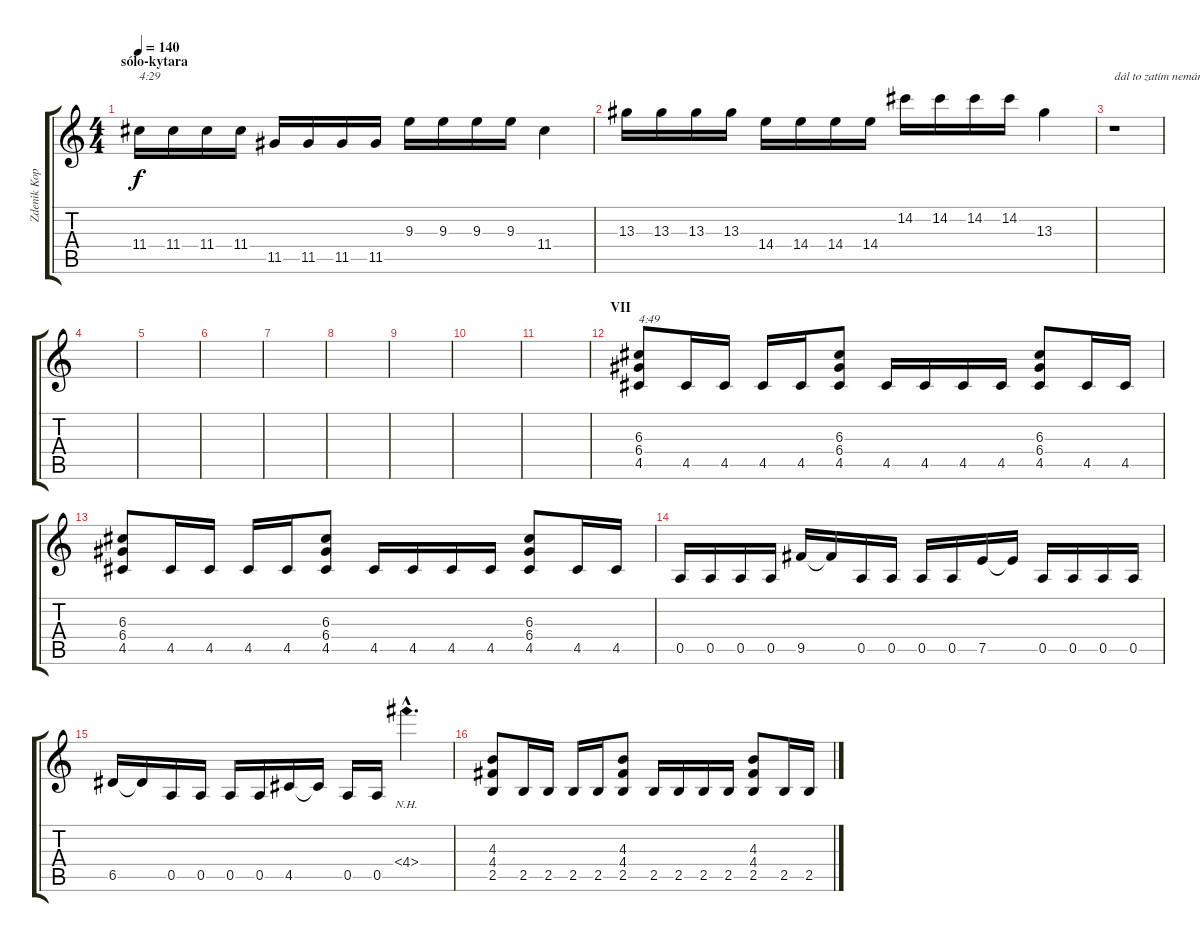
\track ("Zdenìk Kopeèek" "Zdenìk Kop") {instrument distortionguitar}
\staff {score tabs}
\tuning (E4 B3 G3 D3 A2 E2) {hide}
\ts (4 4)
\section ("" "sólo-kytara")
\tempo 140
\clef g2
\ks c
11.4.16{txt "4:29" dy f} 11.4.16 11.4.16 11.4.16 11.5.16 11.5.16 11.5.16 11.5.16 9.3.16 9.3.16 9.3.16 9.3.16 11.4.4 |
13.3.16 13.3.16 13.3.16 13.3.16 14.4.16 14.4.16 14.4.16 14.4.16 14.2.16 14.2.16 14.2.16 14.2.16 13.3.4 |
r.1{txt "dál to zatím nemám :("} |
|
|
|
|
|
|
|
|
\section ("" "VII")
(6.3 6.4 4.5).8{txt "4:49"} 4.5.16 4.5.16 4.5.16 4.5.16 (6.3 6.4 4.5).8 4.5.16 4.5.16 4.5.16 4.5.16 (6.3 6.4 4.5).8 4.5.16 4.5.16 |
(6.3 6.4 4.5).8 4.5.16 4.5.16 4.5.16 4.5.16 (6.3 6.4 4.5).8 4.5.16 4.5.16 4.5.16 4.5.16 (6.3 6.4 4.5).8 4.5.16 4.5.16 |
0.5.16 0.5.16 0.5.16 0.5.16 9.5.16 9.5{t}.16 0.5.16 0.5.16 0.5.16 0.5.16 7.5.16 7.5{t}.16 0.5.16 0.5.16 0.5.16 0.5.16 |
6.5.16 6.5{t}.16 0.5.16 0.5.16 0.5.16 0.5.16 4.5.16 4.5{t}.16 0.5.16 0.5.16 4.4{nh hac}.4{d} |
(4.3 4.4 2.5).8 2.5.16 2.5.16 2.5.16 2.5.16 (4.3 4.4 2.5).8 2.5.16 2.5.16 2.5.16 2.5.16 (4.3 4.4 2.5).8 2.5.16 2.5.16
